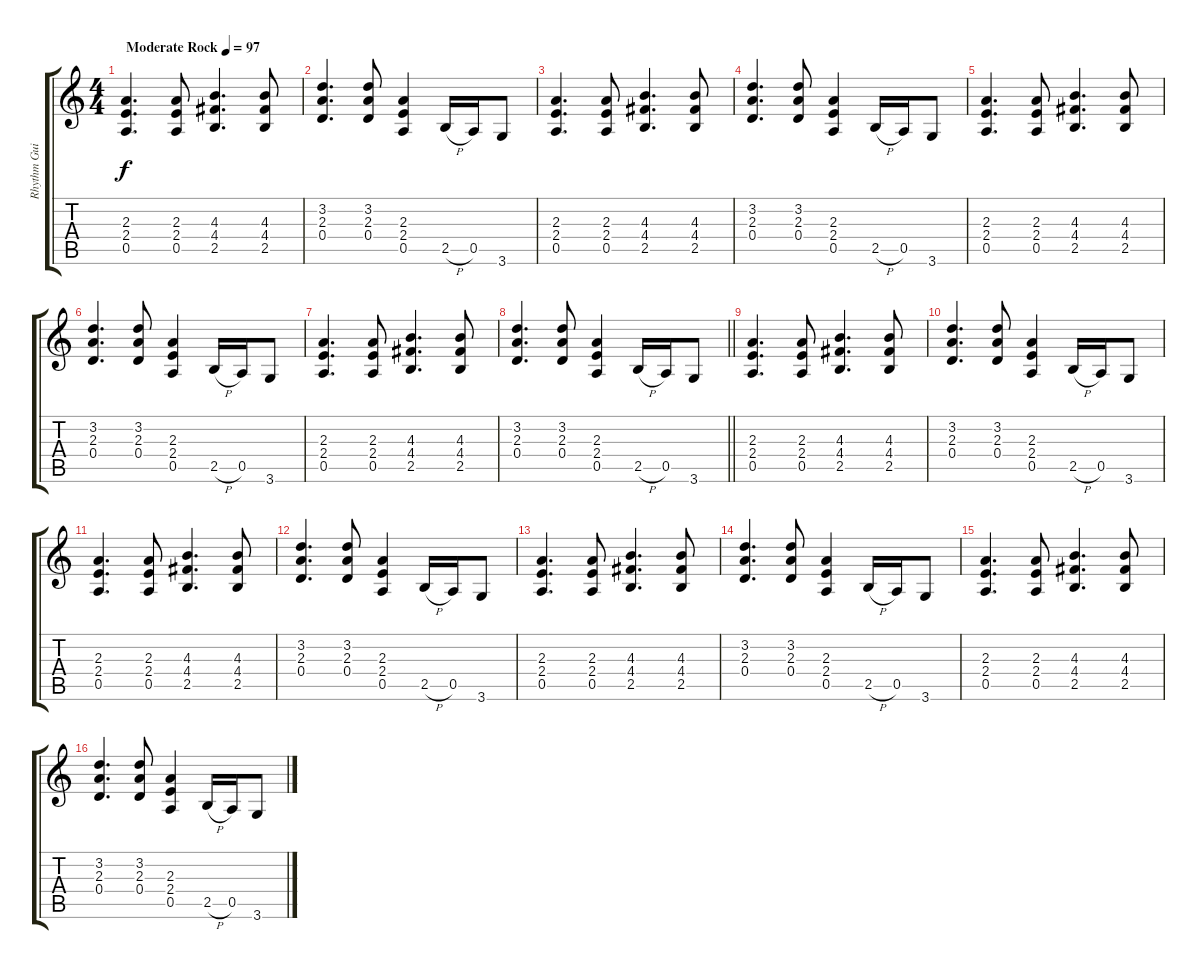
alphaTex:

\track ("Rhythm Guitar" "Rhythm Gui") {instrument overdrivenguitar}
\staff {score tabs}
\tuning (E4 B3 G3 D3 A2 E2) {hide}
\ts (4 4)
\tempo (97 "Moderate Rock")
\clef g2
\ks c
(2.3 2.4 0.5).4{d dy f volume 16 instrument overdrivenguitar} (2.3 2.4 0.5).8 (4.3 4.4 2.5).4{d} (4.3 4.4 2.5).8 |
(3.2 2.3 0.4).4{d} (3.2 2.3 0.4).8 (2.3 2.4 0.5).4 2.5{h}.16 0.5.16 3.6.8 |
(2.3 2.4 0.5).4{d} (2.3 2.4 0.5).8 (4.3 4.4 2.5).4{d} (4.3 4.4 2.5).8 |
(3.2 2.3 0.4).4{d} (3.2 2.3 0.4).8 (2.3 2.4 0.5).4 2.5{h}.16 0.5.16 3.6.8 |
(2.3 2.4 0.5).4{d} (2.3 2.4 0.5).8 (4.3 4.4 2.5).4{d} (4.3 4.4 2.5).8 |
(3.2 2.3 0.4).4{d} (3.2 2.3 0.4).8 (2.3 2.4 0.5).4 2.5{h}.16 0.5.16 3.6.8 |
(2.3 2.4 0.5).4{d} (2.3 2.4 0.5).8 (4.3 4.4 2.5).4{d} (4.3 4.4 2.5).8 |
\barLineRight lightlight
(3.2 2.3 0.4).4{d} (3.2 2.3 0.4).8 (2.3 2.4 0.5).4 2.5{h}.16 0.5.16 3.6.8 |
(2.3 2.4 0.5).4{d} (2.3 2.4 0.5).8 (4.3 4.4 2.5).4{d} (4.3 4.4 2.5).8 |
(3.2 2.3 0.4).4{d} (3.2 2.3 0.4).8 (2.3 2.4 0.5).4 2.5{h}.16 0.5.16 3.6.8 |
(2.3 2.4 0.5).4{d} (2.3 2.4 0.5).8 (4.3 4.4 2.5).4{d} (4.3 4.4 2.5).8 |
(3.2 2.3 0.4).4{d} (3.2 2.3 0.4).8 (2.3 2.4 0.5).4 2.5{h}.16 0.5.16 3.6.8 |
(2.3 2.4 0.5).4{d} (2.3 2.4 0.5).8 (4.3 4.4 2.5).4{d} (4.3 4.4 2.5).8 |
(3.2 2.3 0.4).4{d} (3.2 2.3 0.4).8 (2.3 2.4 0.5).4 2.5{h}.16 0.5.16 3.6.8 |
(2.3 2.4 0.5).4{d} (2.3 2.4 0.5).8 (4.3 4.4 2.5).4{d} (4.3 4.4 2.5).8 |
(3.2 2.3 0.4).4{d} (3.2 2.3 0.4).8 (2.3 2.4 0.5).4 2.5{h}.16 0.5.16 3.6.8
